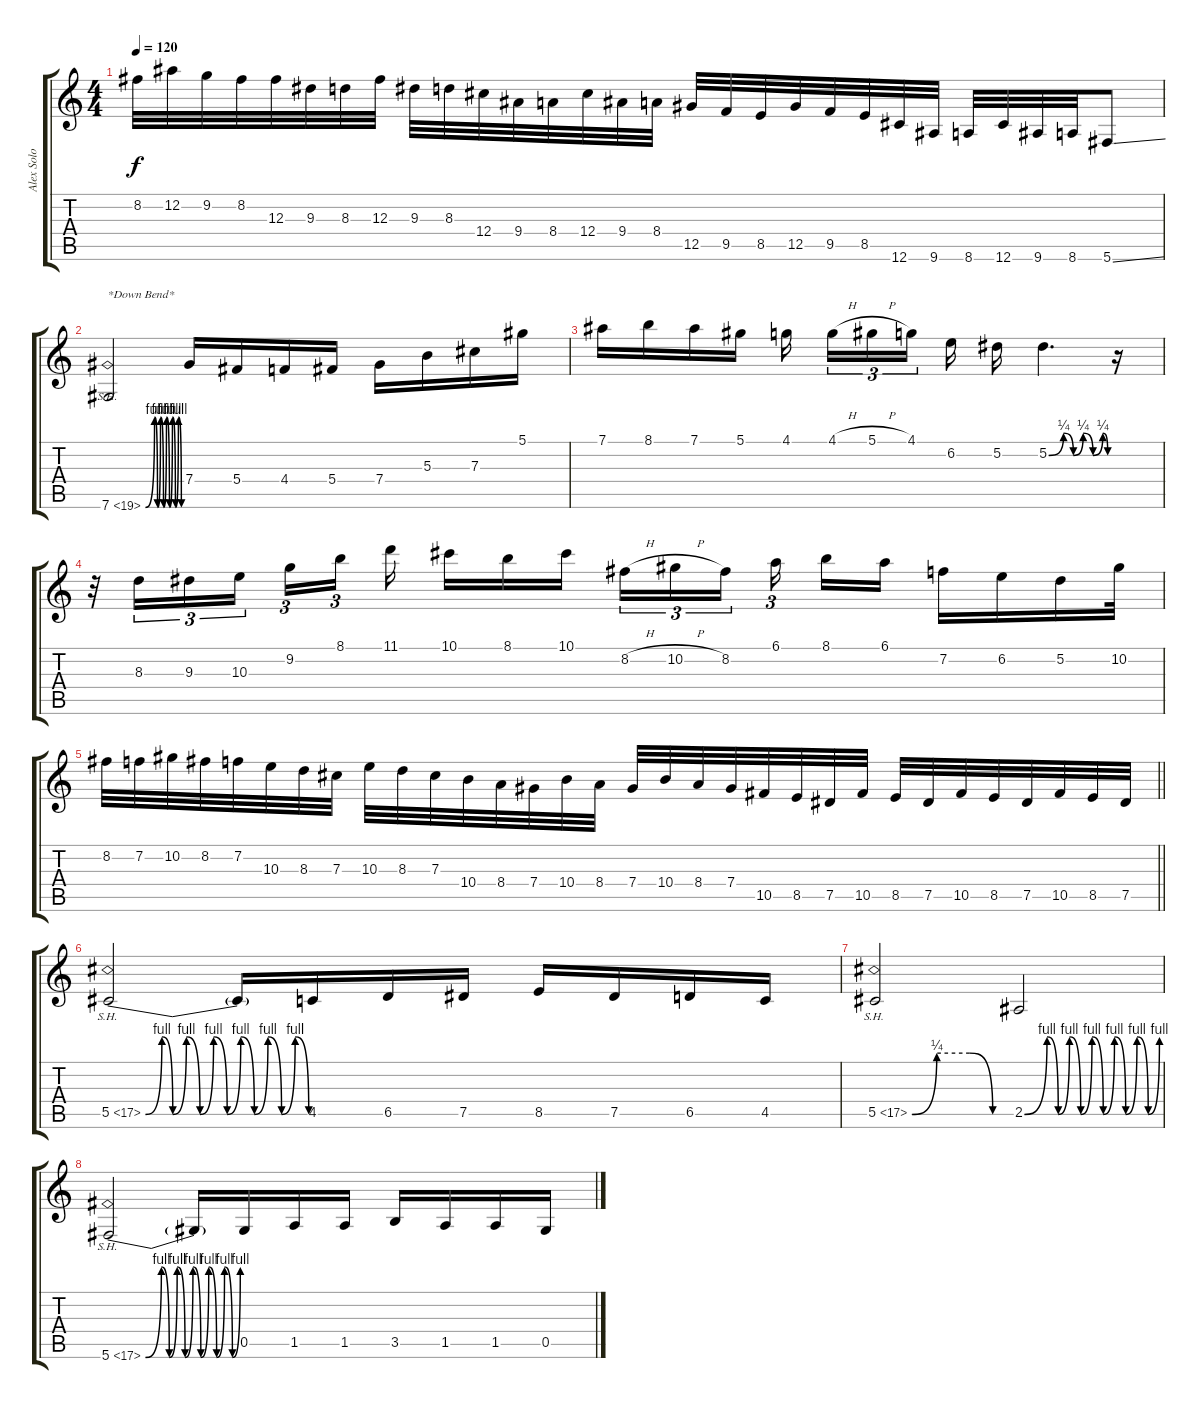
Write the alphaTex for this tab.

\track ("Alex Solo" "Alex Solo") {instrument distortionguitar}
\staff {score tabs}
\tuning (Eb4 Bb3 Gb3 Db3 Ab2 Db2) {hide}
\ts (4 4)
\tempo 120
\clef g2
\ks c
8.2.32{dy f} 12.2.32 9.2.32 8.2.32 12.3.32 9.3.32 8.3.32 12.3.32 9.3.32 8.3.32 12.4.32 9.4.32 8.4.32 12.4.32 9.4.32 8.4.32 12.5.32 9.5.32 8.5.32 12.5.32 9.5.32 8.5.32 12.6.32 9.6.32 8.6.32 12.6.32 9.6.32 8.6.32 5.6{ss}.8 |
7.6{be (custom 0 0 15 4 20 0 25 4 30 0 35 4 40 0 45 4 50 0 55 4 60 0) sh 12}.2{txt "*Down Bend*"} 7.4.16 5.4.16 4.4.16 5.4.16 7.4.16 5.3.16 7.3.16 5.1.16 |
7.1.16 8.1.16 7.1.16 5.1.16 4.1.16{beam splitsecondary} 4.1{h}.16{tu (3 2)} 5.1{h}.16{tu (3 2)} 4.1.16{tu (3 2) beam splitsecondary} 6.2.16 5.2.16 5.2{be (custom 0 0 15 1 25 0 35 1 45 0 55 1 60 0)}.4{d} r.16 |
r.32 8.3.16{tu (3 2)} 9.3.16{tu (3 2)} 10.3.16{tu (3 2) beam splitsecondary} 9.2.16{tu (3 2)} 8.1.16{tu (3 2) beam splitsecondary} 11.1.16 10.1.16 8.1.16 10.1.16{beam splitsecondary} 8.2{h}.16{tu (3 2)} 10.2{h}.16{tu (3 2)} 8.2.16{tu (3 2) beam splitsecondary} 6.1.16{tu (3 2) beam splitsecondary} 8.1.16 6.1.16 7.2.16 6.2.16 5.2.16 10.2.32 |
\barLineRight lightlight
8.2.32 7.2.32 10.2.32 8.2.32 7.2.32 10.3.32 8.3.32 7.3.32 10.3.32 8.3.32 7.3.32 10.4.32 8.4.32 7.4.32 10.4.32 8.4.32 7.4.32 10.4.32 8.4.32 7.4.32 10.5.32 8.5.32 7.5.32 10.5.32 8.5.32 7.5.32 10.5.32 8.5.32 7.5.32 10.5.32 8.5.32 7.5.32 |
5.5{be (custom 0 0 6 4 10 0 15 4 20 0 25 4 30 0 35 4 40 0 45 4 50 0 55 4 60 0) sh 12}.2 5.5{t}.16 4.5.16 6.5.16 7.5.16 8.5.16 7.5.16 6.5.16 4.5.16 |
5.5{be (custom 0 0 15 1 35 1 49 0 60 0) sh 12}.2 2.5{be (custom 0 0 10 4 15 0 20 4 25 0 30 4 35 0 40 4 45 0 50 4 55 0 60 4)}.2 |
5.6{be (custom 0 0 10 4 15 0 20 4 25 0 30 4 35 0 40 4 45 0 50 4 55 0 60 4) sh 12}.2 5.6{t}.16 0.5.16 1.5.16 1.5.16 3.5.16 1.5.16 1.5.16 0.5.16
